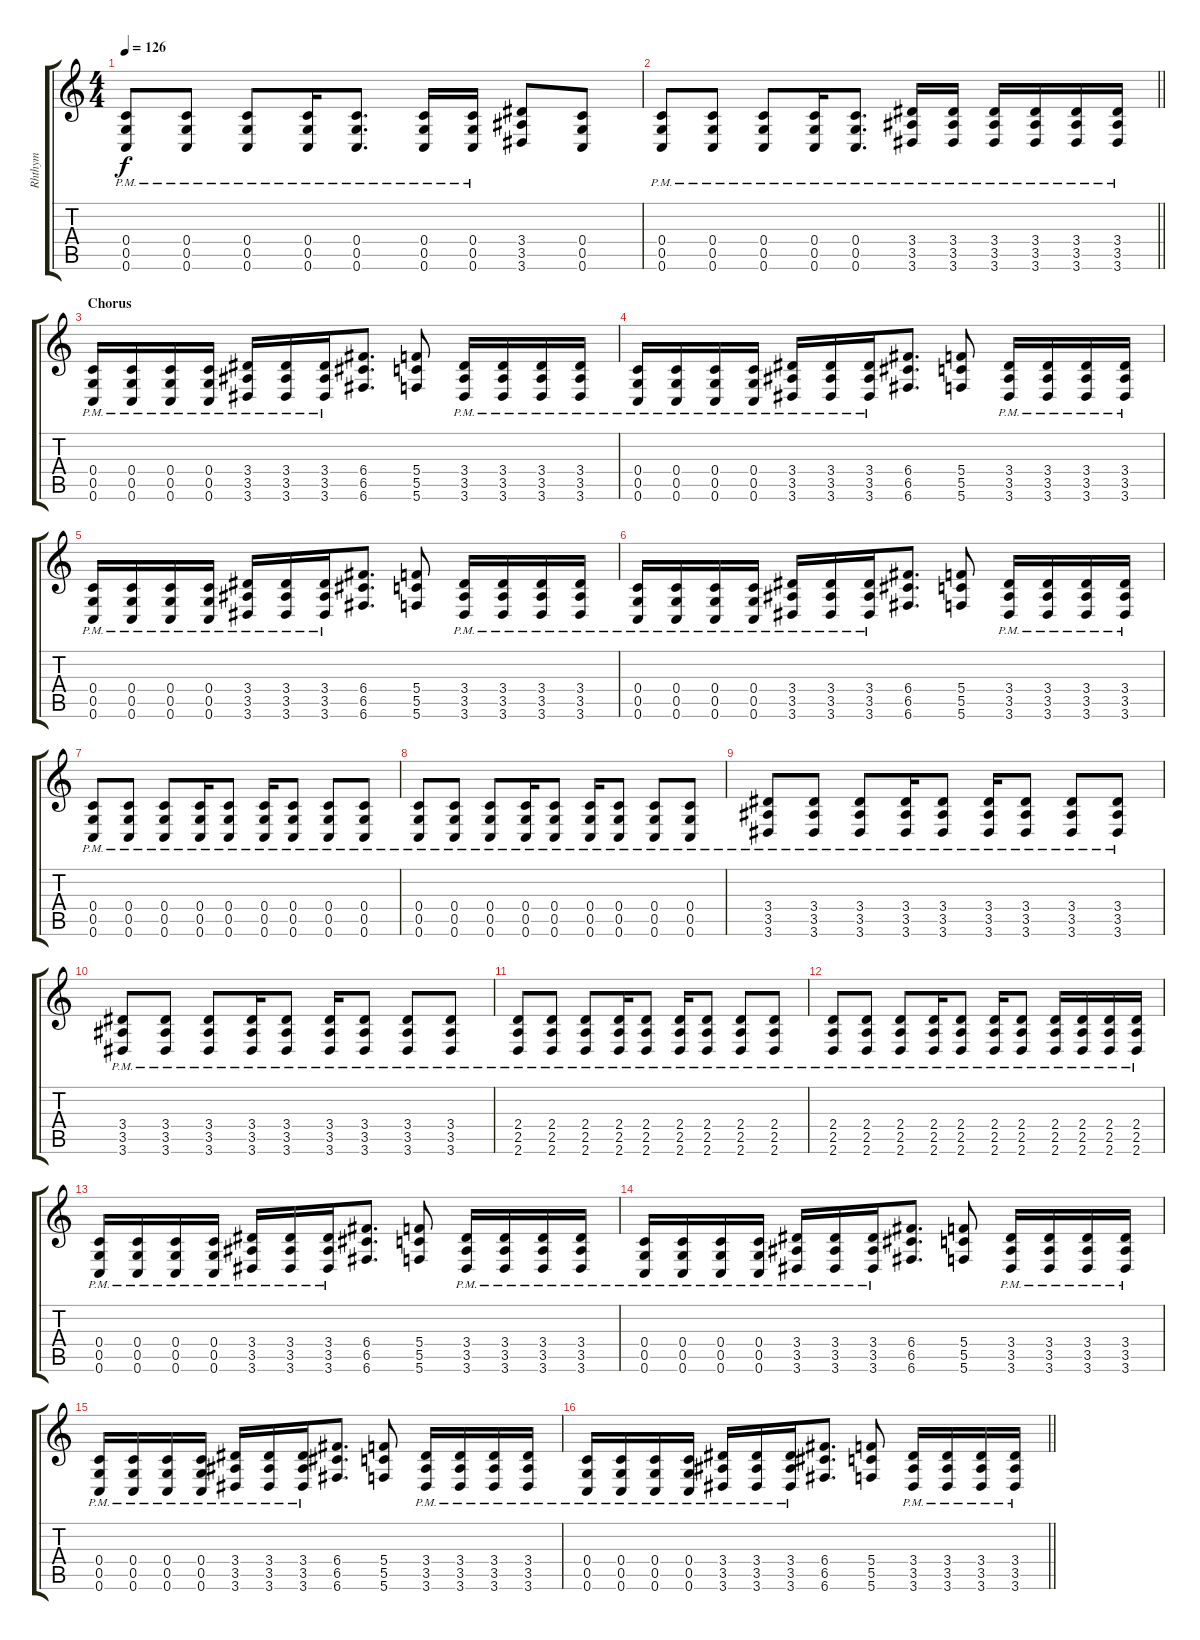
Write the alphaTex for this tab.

\track ("Rhthym" "Rhthym") {instrument distortionguitar}
\staff {score tabs}
\tuning (D4 A3 F3 C3 G2 C2) {hide}
\ts (4 4)
\tempo 126
\clef g2
\ks c
(0.4{pm} 0.5{pm} 0.6{pm}).8{dy f} (0.4{pm} 0.5{pm} 0.6{pm}).8 (0.4{pm} 0.5{pm} 0.6{pm}).8 (0.4{pm} 0.5{pm} 0.6{pm}).16 (0.4{pm} 0.5{pm} 0.6{pm}).8{d} (0.4{pm} 0.5{pm} 0.6{pm}).16 (0.4{pm} 0.5{pm} 0.6{pm}).16 (3.4 3.5 3.6).8 (0.4 0.5 0.6).8 |
\barLineRight lightlight
(0.4{pm} 0.5{pm} 0.6{pm}).8 (0.4{pm} 0.5{pm} 0.6{pm}).8 (0.4{pm} 0.5{pm} 0.6{pm}).8 (0.4{pm} 0.5{pm} 0.6{pm}).16 (0.4{pm} 0.5{pm} 0.6{pm}).8{d} (3.4{pm} 3.5{pm} 3.6{pm}).16 (3.4{pm} 3.5{pm} 3.6{pm}).16 (3.4{pm} 3.5{pm} 3.6{pm}).16 (3.4{pm} 3.5{pm} 3.6{pm}).16 (3.4{pm} 3.5{pm} 3.6{pm}).16 (3.4{pm} 3.5{pm} 3.6{pm}).16 |
\section ("" "Chorus")
(0.4{pm} 0.5{pm} 0.6{pm}).16 (0.4{pm} 0.5{pm} 0.6{pm}).16 (0.4{pm} 0.5{pm} 0.6{pm}).16 (0.4{pm} 0.5{pm} 0.6{pm}).16 (3.4{pm} 3.5{pm} 3.6{pm}).16 (3.4{pm} 3.5{pm} 3.6{pm}).16 (3.4{pm} 3.5{pm} 3.6{pm}).16 (6.4 6.5 6.6).8{d} (5.4 5.5 5.6).8 (3.4{pm} 3.5{pm} 3.6{pm}).16 (3.4{pm} 3.5{pm} 3.6{pm}).16 (3.4{pm} 3.5{pm} 3.6{pm}).16 (3.4{pm} 3.5{pm} 3.6{pm}).16 |
(0.4{pm} 0.5{pm} 0.6{pm}).16 (0.4{pm} 0.5{pm} 0.6{pm}).16 (0.4{pm} 0.5{pm} 0.6{pm}).16 (0.4{pm} 0.5{pm} 0.6{pm}).16 (3.4{pm} 3.5{pm} 3.6{pm}).16 (3.4{pm} 3.5{pm} 3.6{pm}).16 (3.4{pm} 3.5{pm} 3.6{pm}).16 (6.4 6.5 6.6).8{d} (5.4 5.5 5.6).8 (3.4{pm} 3.5{pm} 3.6{pm}).16 (3.4{pm} 3.5{pm} 3.6{pm}).16 (3.4{pm} 3.5{pm} 3.6{pm}).16 (3.4{pm} 3.5{pm} 3.6{pm}).16 |
(0.4{pm} 0.5{pm} 0.6{pm}).16 (0.4{pm} 0.5{pm} 0.6{pm}).16 (0.4{pm} 0.5{pm} 0.6{pm}).16 (0.4{pm} 0.5{pm} 0.6{pm}).16 (3.4{pm} 3.5{pm} 3.6{pm}).16 (3.4{pm} 3.5{pm} 3.6{pm}).16 (3.4{pm} 3.5{pm} 3.6{pm}).16 (6.4 6.5 6.6).8{d} (5.4 5.5 5.6).8 (3.4{pm} 3.5{pm} 3.6{pm}).16 (3.4{pm} 3.5{pm} 3.6{pm}).16 (3.4{pm} 3.5{pm} 3.6{pm}).16 (3.4{pm} 3.5{pm} 3.6{pm}).16 |
(0.4{pm} 0.5{pm} 0.6{pm}).16 (0.4{pm} 0.5{pm} 0.6{pm}).16 (0.4{pm} 0.5{pm} 0.6{pm}).16 (0.4{pm} 0.5{pm} 0.6{pm}).16 (3.4{pm} 3.5{pm} 3.6{pm}).16 (3.4{pm} 3.5{pm} 3.6{pm}).16 (3.4{pm} 3.5{pm} 3.6{pm}).16 (6.4 6.5 6.6).8{d} (5.4 5.5 5.6).8 (3.4{pm} 3.5{pm} 3.6{pm}).16 (3.4{pm} 3.5{pm} 3.6{pm}).16 (3.4{pm} 3.5{pm} 3.6{pm}).16 (3.4{pm} 3.5{pm} 3.6{pm}).16 |
(0.4{pm} 0.5{pm} 0.6{pm}).8 (0.4{pm} 0.5{pm} 0.6{pm}).8 (0.4{pm} 0.5{pm} 0.6{pm}).8 (0.4{pm} 0.5{pm} 0.6{pm}).16 (0.4{pm} 0.5{pm} 0.6{pm}).8 (0.4{pm} 0.5{pm} 0.6{pm}).16 (0.4{pm} 0.5{pm} 0.6{pm}).8 (0.4{pm} 0.5{pm} 0.6{pm}).8 (0.4{pm} 0.5{pm} 0.6{pm}).8 |
(0.4{pm} 0.5{pm} 0.6{pm}).8 (0.4{pm} 0.5{pm} 0.6{pm}).8 (0.4{pm} 0.5{pm} 0.6{pm}).8 (0.4{pm} 0.5{pm} 0.6{pm}).16 (0.4{pm} 0.5{pm} 0.6{pm}).8 (0.4{pm} 0.5{pm} 0.6{pm}).16 (0.4{pm} 0.5{pm} 0.6{pm}).8 (0.4{pm} 0.5{pm} 0.6{pm}).8 (0.4{pm} 0.5{pm} 0.6{pm}).8 |
(3.4{pm} 3.5{pm} 3.6{pm}).8 (3.4{pm} 3.5{pm} 3.6{pm}).8 (3.4{pm} 3.5{pm} 3.6{pm}).8 (3.4{pm} 3.5{pm} 3.6{pm}).16 (3.4{pm} 3.5{pm} 3.6{pm}).8 (3.4{pm} 3.5{pm} 3.6{pm}).16 (3.4{pm} 3.5{pm} 3.6{pm}).8 (3.4{pm} 3.5{pm} 3.6{pm}).8 (3.4{pm} 3.5{pm} 3.6{pm}).8 |
(3.4{pm} 3.5{pm} 3.6{pm}).8 (3.4{pm} 3.5{pm} 3.6{pm}).8 (3.4{pm} 3.5{pm} 3.6{pm}).8 (3.4{pm} 3.5{pm} 3.6{pm}).16 (3.4{pm} 3.5{pm} 3.6{pm}).8 (3.4{pm} 3.5{pm} 3.6{pm}).16 (3.4{pm} 3.5{pm} 3.6{pm}).8 (3.4{pm} 3.5{pm} 3.6{pm}).8 (3.4{pm} 3.5{pm} 3.6{pm}).8 |
(2.4{pm} 2.5{pm} 2.6{pm}).8 (2.4{pm} 2.5{pm} 2.6{pm}).8 (2.4{pm} 2.5{pm} 2.6{pm}).8 (2.4{pm} 2.5{pm} 2.6{pm}).16 (2.4{pm} 2.5{pm} 2.6{pm}).8 (2.4{pm} 2.5{pm} 2.6{pm}).16 (2.4{pm} 2.5{pm} 2.6{pm}).8 (2.4{pm} 2.5{pm} 2.6{pm}).8 (2.4{pm} 2.5{pm} 2.6{pm}).8 |
(2.4{pm} 2.5{pm} 2.6{pm}).8 (2.4{pm} 2.5{pm} 2.6{pm}).8 (2.4{pm} 2.5{pm} 2.6{pm}).8 (2.4{pm} 2.5{pm} 2.6{pm}).16 (2.4{pm} 2.5{pm} 2.6{pm}).8 (2.4{pm} 2.5{pm} 2.6{pm}).16 (2.4{pm} 2.5{pm} 2.6{pm}).8 (2.4{pm} 2.5{pm} 2.6{pm}).16 (2.4{pm} 2.5{pm} 2.6{pm}).16 (2.4{pm} 2.5{pm} 2.6{pm}).16 (2.4{pm} 2.5{pm} 2.6{pm}).16 |
(0.4{pm} 0.5{pm} 0.6{pm}).16 (0.4{pm} 0.5{pm} 0.6{pm}).16 (0.4{pm} 0.5{pm} 0.6{pm}).16 (0.4{pm} 0.5{pm} 0.6{pm}).16 (3.4{pm} 3.5{pm} 3.6{pm}).16 (3.4{pm} 3.5{pm} 3.6{pm}).16 (3.4{pm} 3.5{pm} 3.6{pm}).16 (6.4 6.5 6.6).8{d} (5.4 5.5 5.6).8 (3.4{pm} 3.5{pm} 3.6{pm}).16 (3.4{pm} 3.5{pm} 3.6{pm}).16 (3.4{pm} 3.5{pm} 3.6{pm}).16 (3.4{pm} 3.5{pm} 3.6{pm}).16 |
(0.4{pm} 0.5{pm} 0.6{pm}).16 (0.4{pm} 0.5{pm} 0.6{pm}).16 (0.4{pm} 0.5{pm} 0.6{pm}).16 (0.4{pm} 0.5{pm} 0.6{pm}).16 (3.4{pm} 3.5{pm} 3.6{pm}).16 (3.4{pm} 3.5{pm} 3.6{pm}).16 (3.4{pm} 3.5{pm} 3.6{pm}).16 (6.4 6.5 6.6).8{d} (5.4 5.5 5.6).8 (3.4{pm} 3.5{pm} 3.6{pm}).16 (3.4{pm} 3.5{pm} 3.6{pm}).16 (3.4{pm} 3.5{pm} 3.6{pm}).16 (3.4{pm} 3.5{pm} 3.6{pm}).16 |
(0.4{pm} 0.5{pm} 0.6{pm}).16 (0.4{pm} 0.5{pm} 0.6{pm}).16 (0.4{pm} 0.5{pm} 0.6{pm}).16 (0.4{pm} 0.5{pm} 0.6{pm}).16 (3.4{pm} 3.5{pm} 3.6{pm}).16 (3.4{pm} 3.5{pm} 3.6{pm}).16 (3.4{pm} 3.5{pm} 3.6{pm}).16 (6.4 6.5 6.6).8{d} (5.4 5.5 5.6).8 (3.4{pm} 3.5{pm} 3.6{pm}).16 (3.4{pm} 3.5{pm} 3.6{pm}).16 (3.4{pm} 3.5{pm} 3.6{pm}).16 (3.4{pm} 3.5{pm} 3.6{pm}).16 |
\barLineRight lightlight
(0.4{pm} 0.5{pm} 0.6{pm}).16 (0.4{pm} 0.5{pm} 0.6{pm}).16 (0.4{pm} 0.5{pm} 0.6{pm}).16 (0.4{pm} 0.5{pm} 0.6{pm}).16 (3.4{pm} 3.5{pm} 3.6{pm}).16 (3.4{pm} 3.5{pm} 3.6{pm}).16 (3.4{pm} 3.5{pm} 3.6{pm}).16 (6.4 6.5 6.6).8{d} (5.4 5.5 5.6).8 (3.4{pm} 3.5{pm} 3.6{pm}).16 (3.4{pm} 3.5{pm} 3.6{pm}).16 (3.4{pm} 3.5{pm} 3.6{pm}).16 (3.4{pm} 3.5{pm} 3.6{pm}).16
